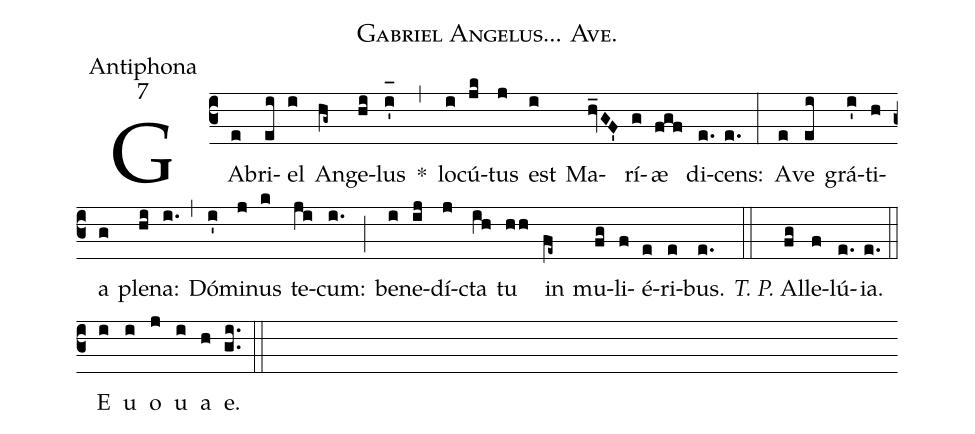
name:Gabriel Angelus... Ave.;
office-part:Antiphona;
mode:7;
%%
(c3) GA(e)bri(ei)el(i) An(hg~)ge(hi)lus(i'_[oh:h]) *(,) lo(i)cú(jk)tus(j) est(i) Ma(hv_GF')rí(g)æ(fgf) di(e.)cens:(e.) (:) A(e)ve(ei) grá(i')ti(h)a(g) ple(hi)na:(i.) (,) Dó(i')mi(j)nus(k) te(ji)cum:(i.) (;) be(i)ne(ij)dí(j)cta(ih) tu(hh) in(fe~) mu(fg)li(f)é(e)ri(e)bus.(e.) (::) <i>T. P.</i> Al(fg)le(f)lú(e.){ia}.(e.) (::) <eu>E(i) u(i) o(j) u(i) a(h) e.</eu>(gi..) (::)
